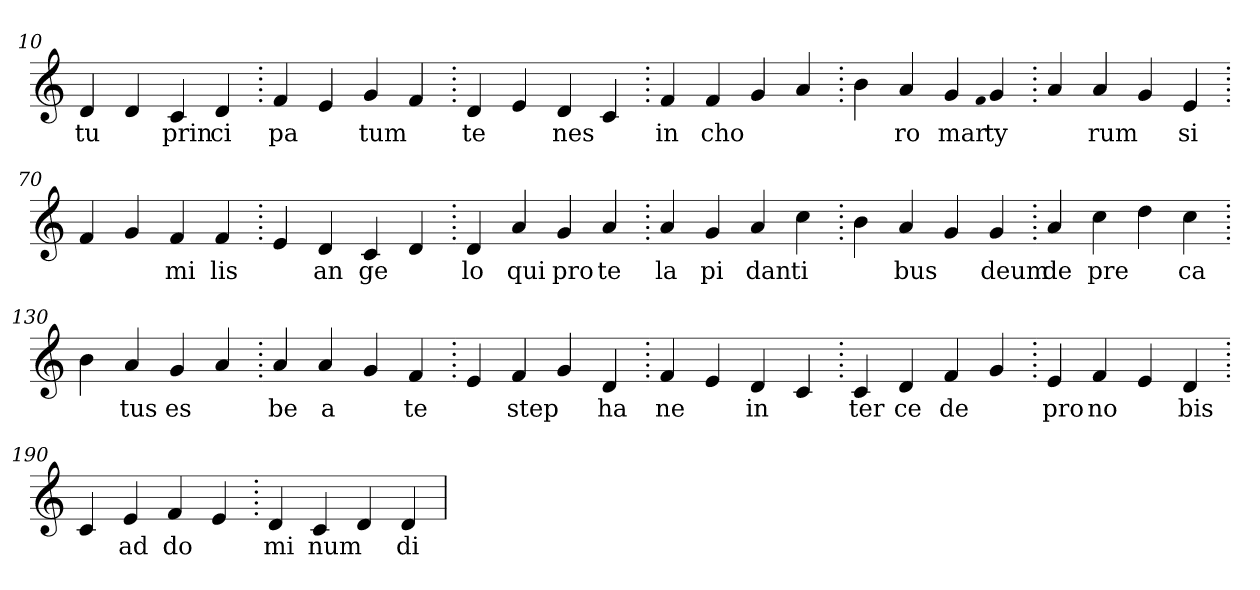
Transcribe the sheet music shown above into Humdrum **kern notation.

**kern	**text
*part1	*part1
*staff1	*staff1
*clefG2	*
=10.	=10.
4d	tu
4d	.
4c	prin
4d	ci
=20.	=20.
4f	pa
4e	.
4g	tum
4f	.
=30.	=30.
4d	te
4e	.
4d	nes
4c	.
=40.	=40.
4f	in
4f	cho
4g	.
4a	.
=50.	=50.
4b	.
4a	ro
4g	mar
qqf	.
4g	ty
=60.	=60.
4a	.
4a	rum
4g	.
4e	si
=70.	=70.
4f	.
4g	.
4f	mi
4f	lis
=80.	=80.
4e	.
4d	an
4c	ge
4d	.
=90.	=90.
4d	lo
4a	qui
4g	pro
4a	te
=100.	=100.
4a	la
4g	pi
4a	dan
4cc	ti
=110.	=110.
4b	.
4a	bus
4g	.
4g	deum
=120.	=120.
4a	de
4cc	pre
4dd	.
4cc	ca
=130.	=130.
4b	.
4a	tus
4g	es
4a	.
=140.	=140.
4a	be
4a	a
4g	.
4f	te
=150.	=150.
4e	.
4f	step
4g	.
4d	ha
=160.	=160.
4f	ne
4e	.
4d	in
4c	.
=170.	=170.
4c	ter
4d	ce
4f	de
4g	.
=180.	=180.
4e	pro
4f	no
4e	.
4d	bis
=190.	=190.
4c	.
4e	ad
4f	do
4e	.
=200.	=200.
4d	mi
4c	num
4d	.
4d	di
=	=
*-	*-
